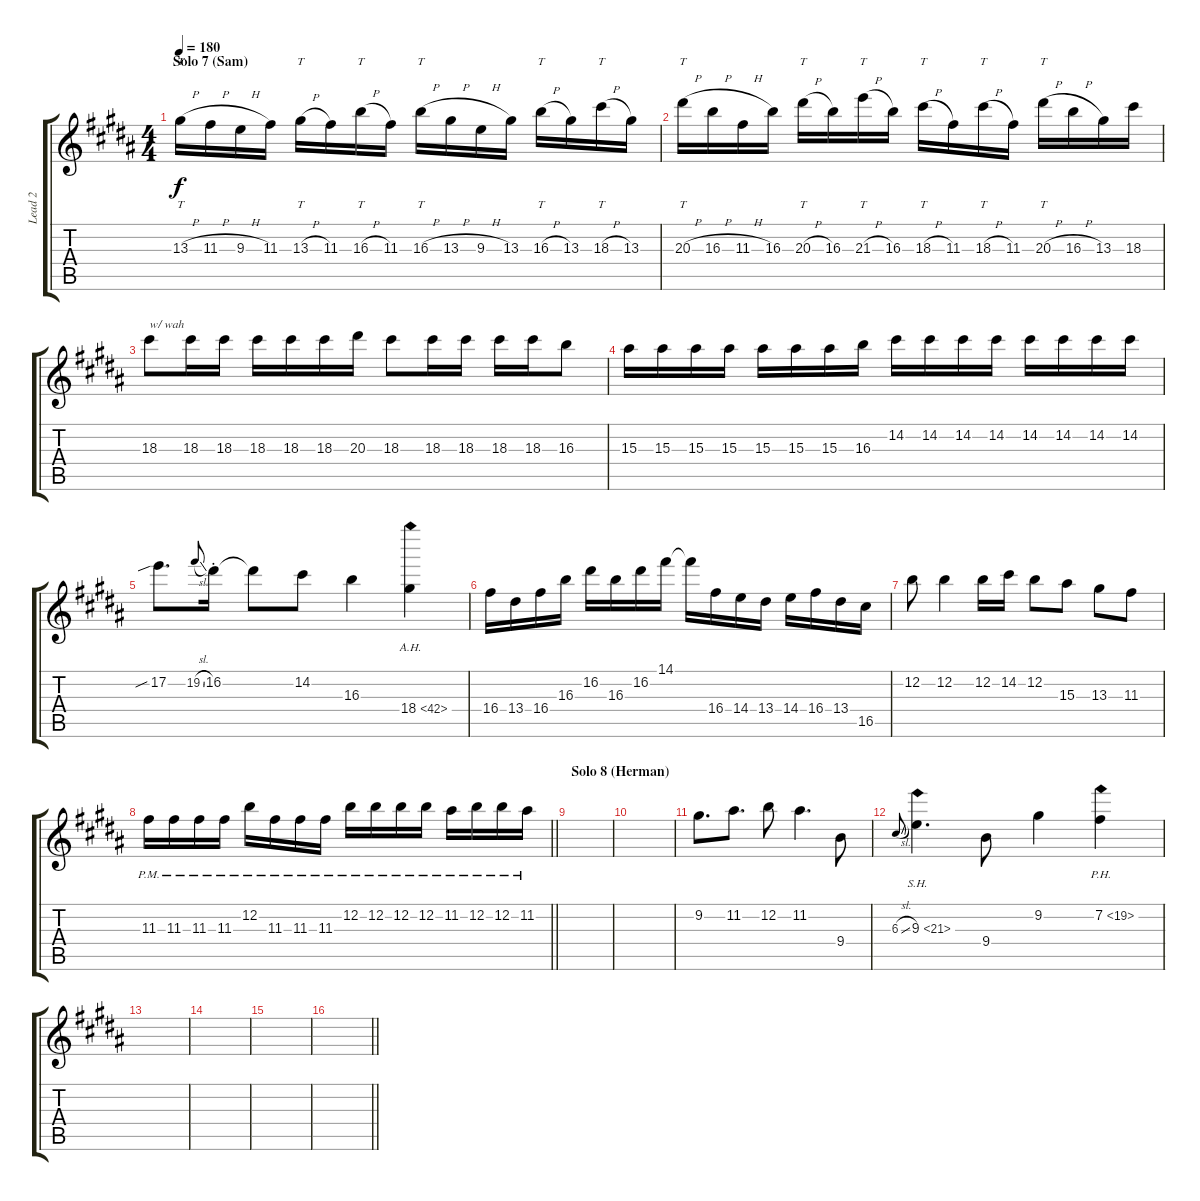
\track ("Lead 2" "Lead 2") {instrument distortionguitar}
\staff {score tabs}
\tuning (E4 B3 G3 D3 A2 E2) {hide}
\ts (4 4)
\section ("" "Solo 7 (Sam)")
\tempo 180
\clef g2
\ks g#minor
13.3{h}.16{tt dy f} 11.3{h}.16 9.3{h}.16 11.3.16 13.3{h}.16{tt} 11.3.16 16.3{h}.16{tt} 11.3.16 16.3{h}.16{tt} 13.3{h}.16 9.3{h}.16 13.3.16 16.3{h}.16{tt} 13.3.16 18.3{h}.16{tt} 13.3.16 |
20.3{h}.16{tt} 16.3{h}.16 11.3{h}.16 16.3.16 20.3{h}.16{tt} 16.3.16 21.3{h}.16{tt} 16.3.16 18.3{h}.16{tt} 11.3.16 18.3{h}.16{tt} 11.3.16 20.3{h}.16{tt} 16.3{h}.16 13.3.16 18.3.16 |
18.3.8{txt "w/ wah"} 18.3.16 18.3.16 18.3.16 18.3.16 18.3.16 20.3.16 18.3.8 18.3.16 18.3.16 18.3.16 18.3.16 16.3.8 |
15.3.16 15.3.16 15.3.16 15.3.16 15.3.16 15.3.16 15.3.16 16.3.16 14.2.16 14.2.16 14.2.16 14.2.16 14.2.16 14.2.16 14.2.16 14.2.16 |
17.2{sib}.8{d} 19.2{sl}.8{gr onbeat} 16.2{st}.16 16.2{t}.8 14.2.8 16.3.4 18.4{ah 24}.4 |
16.4.16 13.4.16 16.4.16 16.3.16 16.2.16 16.3.16 16.2.16 14.1.16 14.1{t}.16 16.4.16 14.4.16 13.4.16 14.4.16 16.4.16 13.4.16 16.5.16 |
12.2.8 12.2.4 12.2.16 14.2.16 12.2.8 15.3.8 13.3.8 11.3.8 |
\barLineRight lightlight
11.3{pm}.16 11.3{pm}.16 11.3{pm}.16 11.3{pm}.16 12.2{pm}.16 11.3{pm}.16 11.3{pm}.16 11.3{pm}.16 12.2{pm}.16 12.2{pm}.16 12.2{pm}.16 12.2{pm}.16 11.2{pm}.16 12.2{pm}.16 12.2{pm}.16 11.2{pm}.16 |
\section ("" "Solo 8 (Herman)")
|
|
9.2.8{d} 11.2.8{d} 12.2.8 11.2.4{d} 9.4.8 |
6.3{sl}.8{gr onbeat} 9.3{sh 12}.4{d} 9.4.8 9.2.4 7.2{ph 12}.4 |
|
|
|
\barLineRight lightlight
